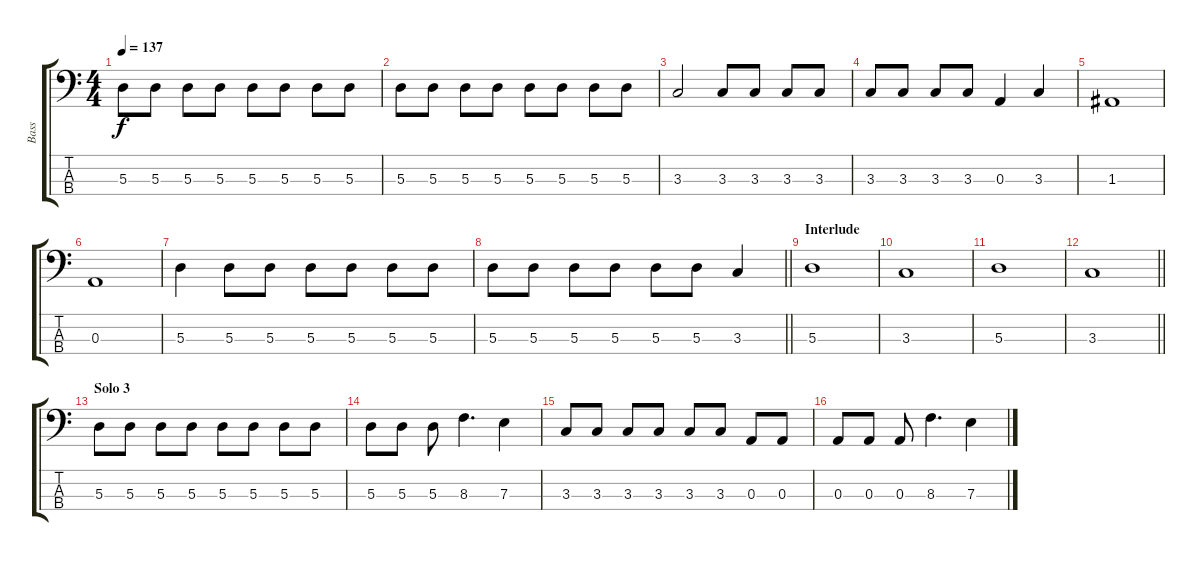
\track ("Bass" "Bass") {instrument electricbassfinger}
\staff {score tabs}
\tuning (G2 D2 A1 E1) {hide}
\ts (4 4)
\tempo 137
\clef f4
\ks c
5.3.8{dy f} 5.3.8 5.3.8 5.3.8 5.3.8 5.3.8 5.3.8 5.3.8 |
5.3.8 5.3.8 5.3.8 5.3.8 5.3.8 5.3.8 5.3.8 5.3.8 |
3.3.2 3.3.8 3.3.8 3.3.8 3.3.8 |
3.3.8 3.3.8 3.3.8 3.3.8 0.3.4 3.3.4 |
1.3.1 |
0.3.1 |
5.3.4 5.3.8 5.3.8 5.3.8 5.3.8 5.3.8 5.3.8 |
\barLineRight lightlight
5.3.8 5.3.8 5.3.8 5.3.8 5.3.8 5.3.8 3.3.4 |
\section ("" "Interlude")
5.3.1 |
3.3.1 |
5.3.1 |
\barLineRight lightlight
3.3.1 |
\section ("" "Solo 3")
5.3.8 5.3.8 5.3.8 5.3.8 5.3.8 5.3.8 5.3.8 5.3.8 |
5.3.8 5.3.8 5.3.8 8.3.4{d} 7.3.4 |
3.3.8 3.3.8 3.3.8 3.3.8 3.3.8 3.3.8 0.3.8 0.3.8 |
0.3.8 0.3.8 0.3.8 8.3.4{d} 7.3.4
